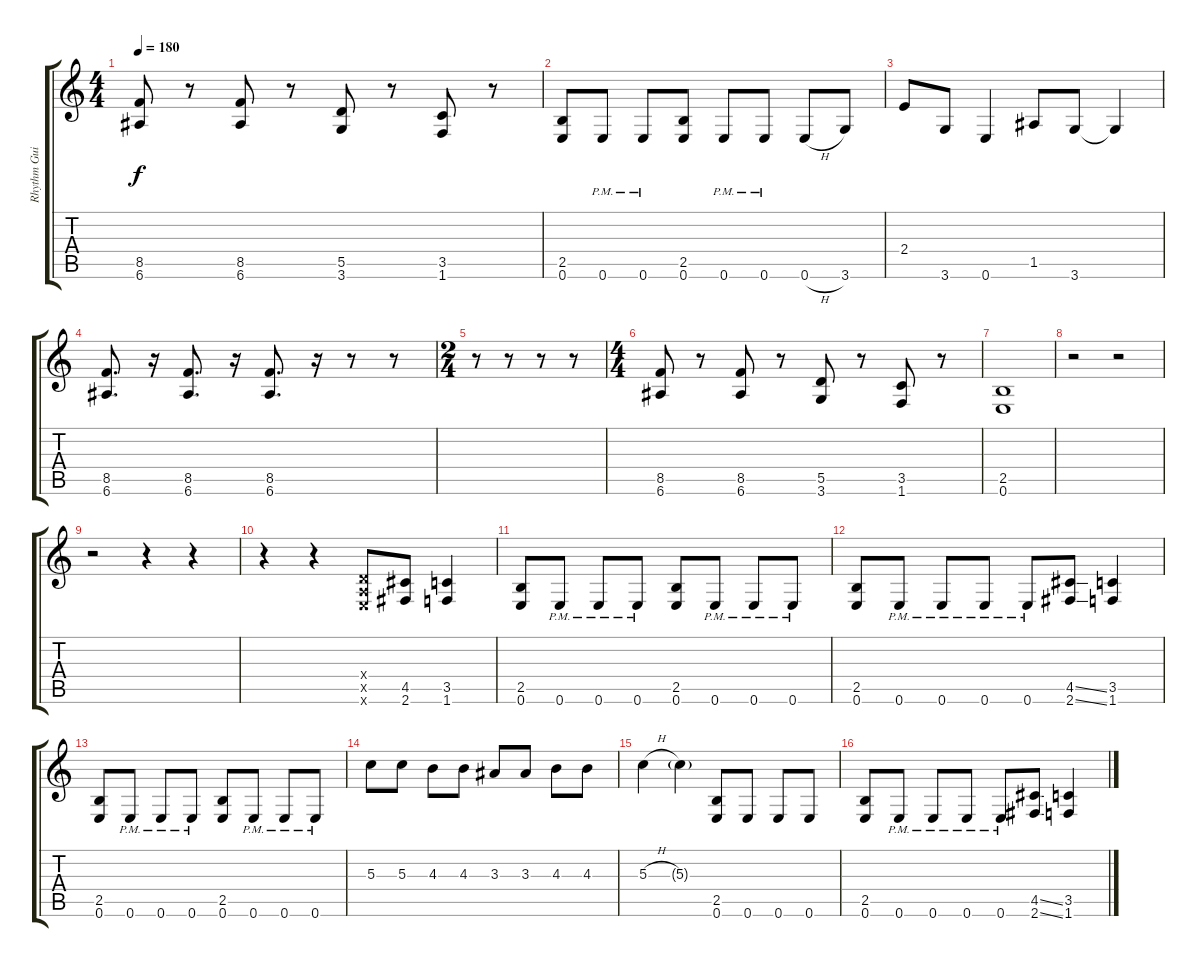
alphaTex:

\track ("Rhythm Guitar" "Rhythm Gui") {instrument distortionguitar}
\staff {score tabs}
\tuning (E4 B3 G3 D3 A2 E2) {hide}
\ts (4 4)
\tempo 180
\clef g2
\ks c
(8.5 6.6).8{dy f} r.8 (8.5 6.6).8 r.8 (5.5 3.6).8 r.8 (3.5 1.6).8 r.8 |
(2.5 0.6).8 0.6{pm}.8 0.6{pm}.8 (2.5 0.6).8 0.6{pm}.8 0.6{pm}.8 0.6{h}.8 3.6.8 |
2.4.8 3.6.8 0.6.4 1.5.8 3.6.8 3.6{t}.4 |
(8.5 6.6).8{d} r.16 (8.5 6.6).8{d} r.16 (8.5 6.6).8{d} r.16 r.8 r.8 |
\ts (2 4)
r.8 r.8 r.8 r.8 |
\ts (4 4)
(8.5 6.6).8 r.8 (8.5 6.6).8 r.8 (5.5 3.6).8 r.8 (3.5 1.6).8 r.8 |
(2.5 0.6).1 |
r.2 r.2 |
r.2 r.4 r.4 |
r.4 r.4 (0.4{x} 0.5{x} 0.6{x}).8 (4.5 2.6).8 (3.5 1.6).4 |
(2.5 0.6).8 0.6{pm}.8 0.6{pm}.8 0.6{pm}.8 (2.5 0.6).8 0.6{pm}.8 0.6{pm}.8 0.6{pm}.8 |
(2.5 0.6).8 0.6{pm}.8 0.6{pm}.8 0.6{pm}.8 0.6{pm}.8 (4.5{ss} 2.6{ss}).8 (3.5 1.6).4 |
(2.5 0.6).8 0.6{pm}.8 0.6{pm}.8 0.6{pm}.8 (2.5 0.6).8 0.6{pm}.8 0.6{pm}.8 0.6{pm}.8 |
5.3.8 5.3.8 4.3.8 4.3.8 3.3.8 3.3.8 4.3.8 4.3.8 |
5.3{h}.4 5.3{g}.4 (2.5 0.6).8 0.6.8 0.6.8 0.6.8 |
(2.5 0.6).8 0.6{pm}.8 0.6{pm}.8 0.6{pm}.8 0.6{pm}.8 (4.5{ss} 2.6{ss}).8 (3.5 1.6).4
